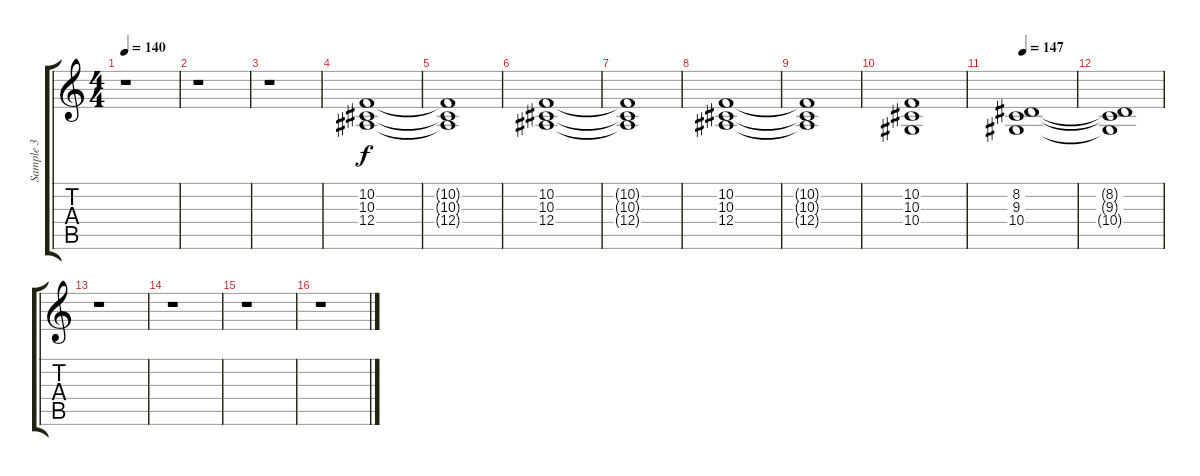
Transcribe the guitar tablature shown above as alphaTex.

\track ("Sample 3" "Sample 3") {instrument stringensemble1}
\staff {score tabs}
\tuning (C4 G3 Eb3 Bb2 F2 C2) {hide}
\ts (4 4)
\tempo 140
\clef g2
\ks c
r.1{dy f} |
r.1 |
r.1 |
(10.2 10.3 12.4).1 |
(10.2{t} 10.3{t} 12.4{t}).1 |
(10.2 10.3 12.4).1 |
(10.2{t} 10.3{t} 12.4{t}).1 |
(10.2 10.3 12.4).1 |
(10.2{t} 10.3{t} 12.4{t}).1 |
(10.2 10.3 10.4).1 |
\tempo 147
(8.2 9.3 10.4).1 |
(8.2{t} 9.3{t} 10.4{t}).1 |
r.1 |
r.1 |
r.1 |
r.1
